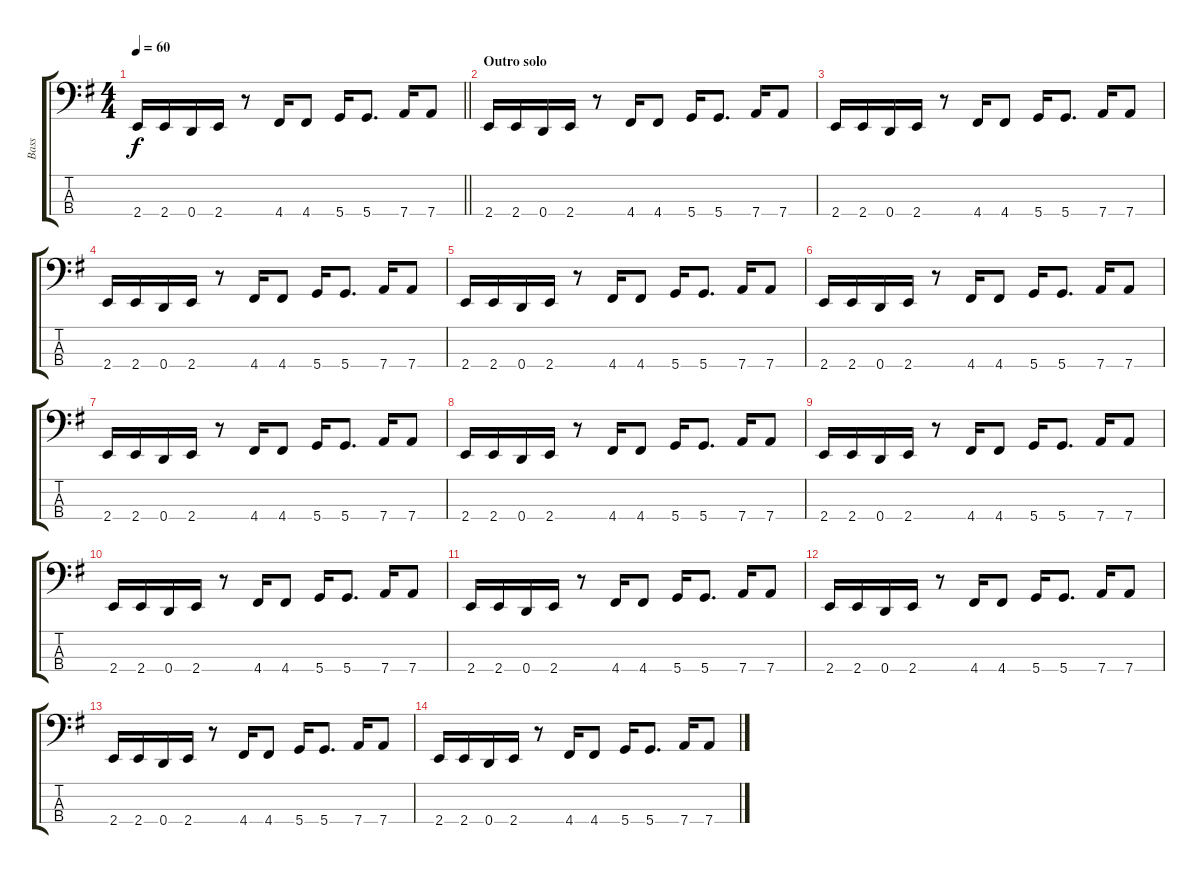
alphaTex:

\track ("Bass" "Bass") {instrument electricbassfinger}
\staff {score tabs}
\tuning (G2 D2 A1 D1) {hide}
\ts (4 4)
\tempo 60
\clef f4
\barLineRight lightlight
\ks eminor
2.4.16{dy f} 2.4.16 0.4.16 2.4.16 r.8 4.4.16 4.4.8 5.4.16 5.4.8{d} 7.4.16 7.4.8 |
\section ("" "Outro solo")
2.4.16 2.4.16 0.4.16 2.4.16 r.8 4.4.16 4.4.8 5.4.16 5.4.8{d} 7.4.16 7.4.8 |
2.4.16 2.4.16 0.4.16 2.4.16 r.8 4.4.16 4.4.8 5.4.16 5.4.8{d} 7.4.16 7.4.8 |
2.4.16 2.4.16 0.4.16 2.4.16 r.8 4.4.16 4.4.8 5.4.16 5.4.8{d} 7.4.16 7.4.8 |
2.4.16 2.4.16 0.4.16 2.4.16 r.8 4.4.16 4.4.8 5.4.16 5.4.8{d} 7.4.16 7.4.8 |
2.4.16 2.4.16 0.4.16 2.4.16 r.8 4.4.16 4.4.8 5.4.16 5.4.8{d} 7.4.16 7.4.8 |
2.4.16 2.4.16 0.4.16 2.4.16 r.8 4.4.16 4.4.8 5.4.16 5.4.8{d} 7.4.16 7.4.8 |
2.4.16 2.4.16 0.4.16 2.4.16 r.8 4.4.16 4.4.8 5.4.16 5.4.8{d} 7.4.16 7.4.8 |
2.4.16 2.4.16 0.4.16 2.4.16 r.8 4.4.16 4.4.8 5.4.16 5.4.8{d} 7.4.16 7.4.8 |
2.4.16 2.4.16 0.4.16 2.4.16 r.8 4.4.16 4.4.8 5.4.16 5.4.8{d} 7.4.16 7.4.8 |
2.4.16 2.4.16 0.4.16 2.4.16 r.8 4.4.16 4.4.8 5.4.16 5.4.8{d} 7.4.16 7.4.8 |
2.4.16 2.4.16 0.4.16 2.4.16 r.8 4.4.16 4.4.8 5.4.16 5.4.8{d} 7.4.16 7.4.8 |
2.4.16 2.4.16 0.4.16 2.4.16 r.8 4.4.16 4.4.8 5.4.16 5.4.8{d} 7.4.16 7.4.8 |
2.4.16 2.4.16 0.4.16 2.4.16 r.8 4.4.16 4.4.8 5.4.16 5.4.8{d} 7.4.16 7.4.8
